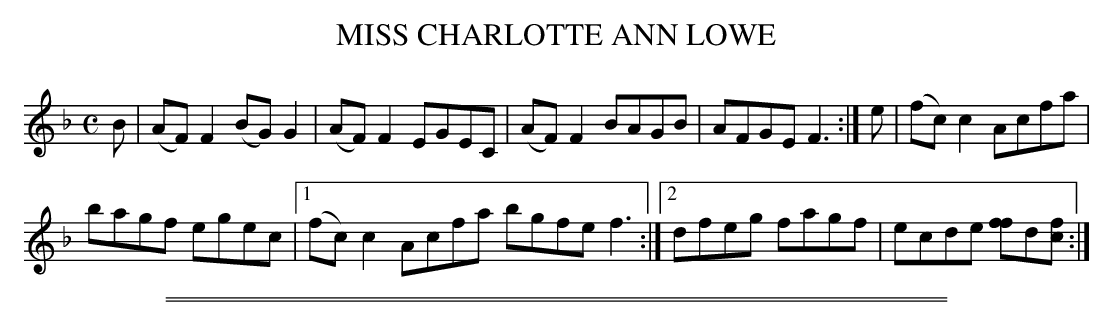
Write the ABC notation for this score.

X:1
T: MISS CHARLOTTE ANN LOWE
M: C
L: 1/8
K: F
B |\
(AF)F2 (BG)G2 | (AF)F2 EGEC |\
(AF)F2 BAGB | AFGE F3 :|\
e |\
(fc)c2 Acfa |
bagf egec |\
[1 (fc)c2 Acfa bgfe f3 :|\
[2 dfeg fagf | ecde [ff2]d[cf] :|
